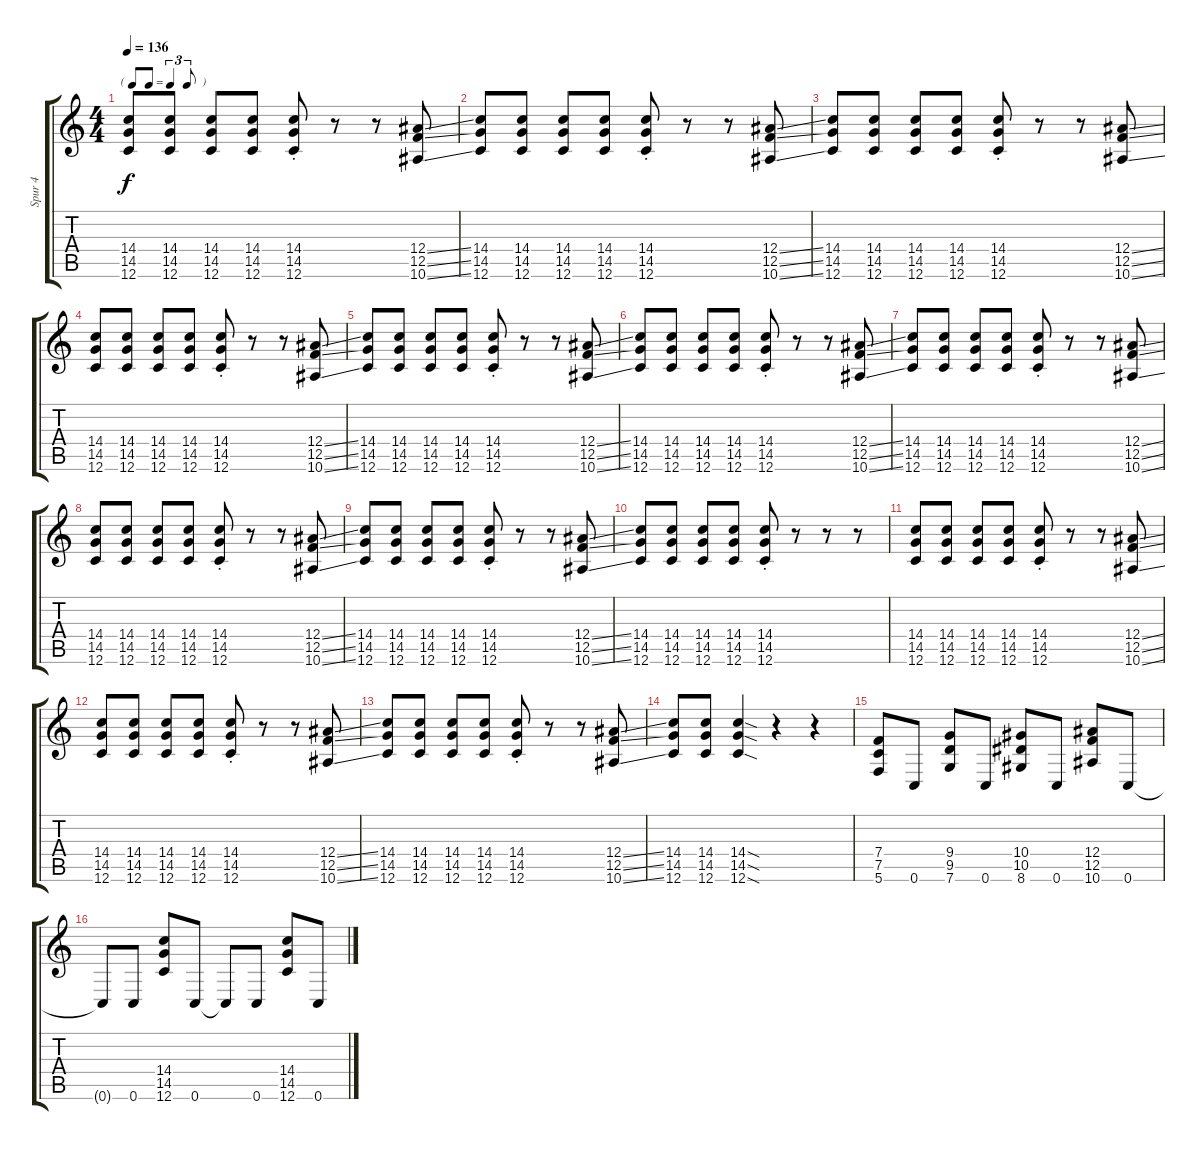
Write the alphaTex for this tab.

\track ("Spur 4" "Spur 4") {instrument distortionguitar}
\staff {score tabs}
\tuning (C4 G3 Eb3 Bb2 F2 C2) {hide}
\ts (4 4)
\tf triplet8th
\tempo 136
\clef g2
\ks c
(14.4 14.5 12.6).8{dy f} (14.4 14.5 12.6).8 (14.4 14.5 12.6).8 (14.4 14.5 12.6).8 (14.4{st} 14.5{st} 12.6{st}).8 r.8 r.8 (12.4{ss} 12.5{ss} 10.6{ss}).8 |
(14.4 14.5 12.6).8 (14.4 14.5 12.6).8 (14.4 14.5 12.6).8 (14.4 14.5 12.6).8 (14.4{st} 14.5{st} 12.6{st}).8 r.8 r.8 (12.4{ss} 12.5{ss} 10.6{ss}).8 |
(14.4 14.5 12.6).8 (14.4 14.5 12.6).8 (14.4 14.5 12.6).8 (14.4 14.5 12.6).8 (14.4{st} 14.5{st} 12.6{st}).8 r.8 r.8 (12.4{ss} 12.5{ss} 10.6{ss}).8 |
(14.4 14.5 12.6).8 (14.4 14.5 12.6).8 (14.4 14.5 12.6).8 (14.4 14.5 12.6).8 (14.4{st} 14.5{st} 12.6{st}).8 r.8 r.8 (12.4{ss} 12.5{ss} 10.6{ss}).8 |
(14.4 14.5 12.6).8 (14.4 14.5 12.6).8 (14.4 14.5 12.6).8 (14.4 14.5 12.6).8 (14.4{st} 14.5{st} 12.6{st}).8 r.8 r.8 (12.4{ss} 12.5{ss} 10.6{ss}).8 |
(14.4 14.5 12.6).8 (14.4 14.5 12.6).8 (14.4 14.5 12.6).8 (14.4 14.5 12.6).8 (14.4{st} 14.5{st} 12.6{st}).8 r.8 r.8 (12.4{ss} 12.5{ss} 10.6{ss}).8 |
(14.4 14.5 12.6).8 (14.4 14.5 12.6).8 (14.4 14.5 12.6).8 (14.4 14.5 12.6).8 (14.4{st} 14.5{st} 12.6{st}).8 r.8 r.8 (12.4{ss} 12.5{ss} 10.6{ss}).8 |
(14.4 14.5 12.6).8 (14.4 14.5 12.6).8 (14.4 14.5 12.6).8 (14.4 14.5 12.6).8 (14.4{st} 14.5{st} 12.6{st}).8 r.8 r.8 (12.4{ss} 12.5{ss} 10.6{ss}).8 |
(14.4 14.5 12.6).8 (14.4 14.5 12.6).8 (14.4 14.5 12.6).8 (14.4 14.5 12.6).8 (14.4{st} 14.5{st} 12.6{st}).8 r.8 r.8 (12.4{ss} 12.5{ss} 10.6{ss}).8 |
(14.4 14.5 12.6).8 (14.4 14.5 12.6).8 (14.4 14.5 12.6).8 (14.4 14.5 12.6).8 (14.4{st} 14.5{st} 12.6{st}).8 r.8 r.8 r.8 |
(14.4 14.5 12.6).8 (14.4 14.5 12.6).8 (14.4 14.5 12.6).8 (14.4 14.5 12.6).8 (14.4{st} 14.5{st} 12.6{st}).8 r.8 r.8 (12.4{ss} 12.5{ss} 10.6{ss}).8 |
(14.4 14.5 12.6).8 (14.4 14.5 12.6).8 (14.4 14.5 12.6).8 (14.4 14.5 12.6).8 (14.4{st} 14.5{st} 12.6{st}).8 r.8 r.8 (12.4{ss} 12.5{ss} 10.6{ss}).8 |
(14.4 14.5 12.6).8 (14.4 14.5 12.6).8 (14.4 14.5 12.6).8 (14.4 14.5 12.6).8 (14.4{st} 14.5{st} 12.6{st}).8 r.8 r.8 (12.4{ss} 12.5{ss} 10.6{ss}).8 |
(14.4 14.5 12.6).8 (14.4 14.5 12.6).8 (14.4{sod} 14.5{sod} 12.6{sod}).4 r.4 r.4 |
(7.4 7.5 5.6).8 0.6.8 (9.4 9.5 7.6).8 0.6.8 (10.4 10.5 8.6).8 0.6.8 (12.4 12.5 10.6).8 0.6.8 |
0.6{t}.8 0.6.8 (14.4 14.5 12.6).8 0.6.8 0.6{t}.8 0.6.8 (14.4 14.5 12.6).8 0.6.8
